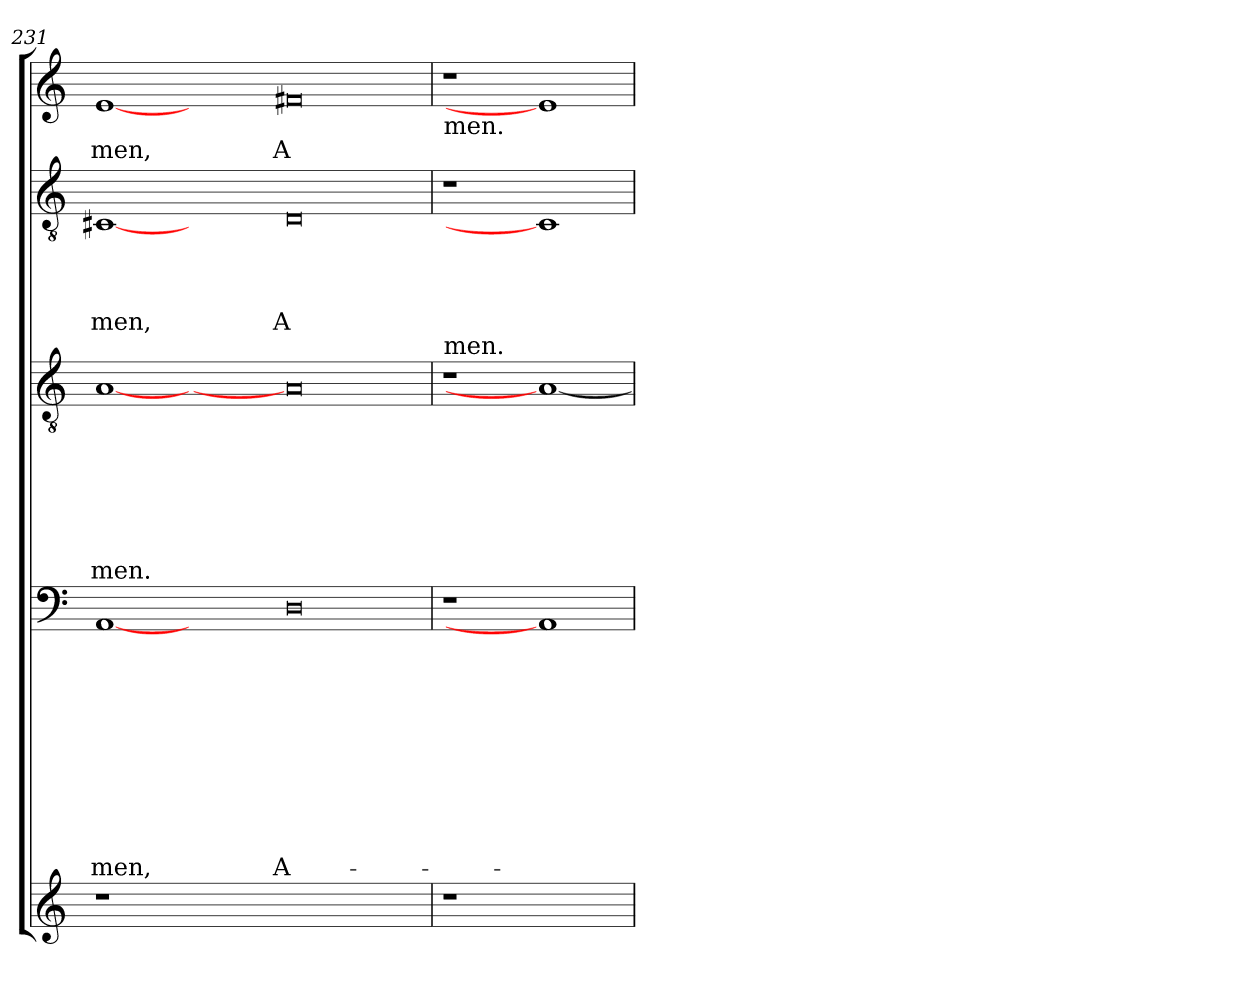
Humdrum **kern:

**kern	**kern	**text	**text	**text	**text	**text	**text	**text	**text	**text	**text	**kern	**text	**text	**text	**text	**text	**text	**text	**kern	**text	**text	**text	**text	**kern	**text
*part5	*part4	*part4	*part4	*part4	*part4	*part4	*part4	*part4	*part4	*part4	*part4	*part3	*part3	*part3	*part3	*part3	*part3	*part3	*part3	*part2	*part2	*part2	*part2	*part2	*part1	*part1
*staff5	*staff4	*staff4	*staff4	*staff4	*staff4	*staff4	*staff4	*staff4	*staff4	*staff4	*staff4	*staff3	*staff3	*staff3	*staff3	*staff3	*staff3	*staff3	*staff3	*staff2	*staff2	*staff2	*staff2	*staff2	*staff1	*staff1
*clefG2	*clefF4	*	*	*	*	*	*	*	*	*	*	*clefGv2	*	*	*	*	*	*	*	*clefGv2	*	*	*	*	*clefG2	*
*k[]	*k[]	*	*	*	*	*	*	*	*	*	*	*k[]	*	*	*	*	*	*	*	*k[]	*	*	*	*	*k[]	*
*C:	*C:	*	*	*	*	*	*	*	*	*	*	*C:	*	*	*	*	*	*	*	*C:	*	*	*	*	*C:	*
=231	=231	=231	=231	=231	=231	=231	=231	=231	=231	=231	=231	=231	=231	=231	=231	=231	=231	=231	=231	=231	=231	=231	=231	=231	=231	=231
!	!	!	!	!	!	!	!	!	!	!	!LO:LY:b	!	!	!	!	!	!	!	!LO:LY:b	!	!	!	!	!LO:LY:b	!	!LO:LY:b
1r	[1AA	.	.	.	.	.	.	.	.	.	-men,	[<1A	.	.	.	.	.	.	men.	[1C#X	.	.	.	men,	[1e	men,
0.ryy	1ryy	.	.	.	.	.	.	.	.	.	.	1ryy	.	.	.	.	.	.	.	1ryy	.	.	.	.	1ryy	.
!	!	!	!	!	!	!	!	!	!	!	!LO:LY:b	!	!	!	!	!	!	!	!	!	!	!	!	!LO:LY:b	!	!LO:LY:b
.	0D	.	.	.	.	.	.	.	.	.	A-	0A]	.	.	.	.	.	.	.	0D	.	.	.	A	0f#X	A
=232	=232	=232	=232	=232	=232	=232	=232	=232	=232	=232	=232	=232	=232	=232	=232	=232	=232	=232	=232	=232	=232	=232	=232	=232	=232	=232
!	!	!	!	!	!	!	!	!	!	!	!	!	!	!	!	!	!	!	!	!	!	!	!	!	!LO:TX:b:t=men.	!
!	!	!	!	!	!	!	!	!	!	!	!	!LO:TX:a:t=men.	!	!	!	!	!	!	!	!	!	!	!	!	!	!
1r	1r	.	.	.	.	.	.	.	.	.	.	1r	.	.	.	.	.	.	.	1r	.	.	.	.	1r	.
1ryy	1AA]	.	.	.	.	.	.	.	.	.	.	1A_	.	.	.	.	.	.	.	1C#]	.	.	.	.	1e]	.
=	=	=	=	=	=	=	=	=	=	=	=	=	=	=	=	=	=	=	=	=	=	=	=	=	=	=
*-	*-	*-	*-	*-	*-	*-	*-	*-	*-	*-	*-	*-	*-	*-	*-	*-	*-	*-	*-	*-	*-	*-	*-	*-	*-	*-
